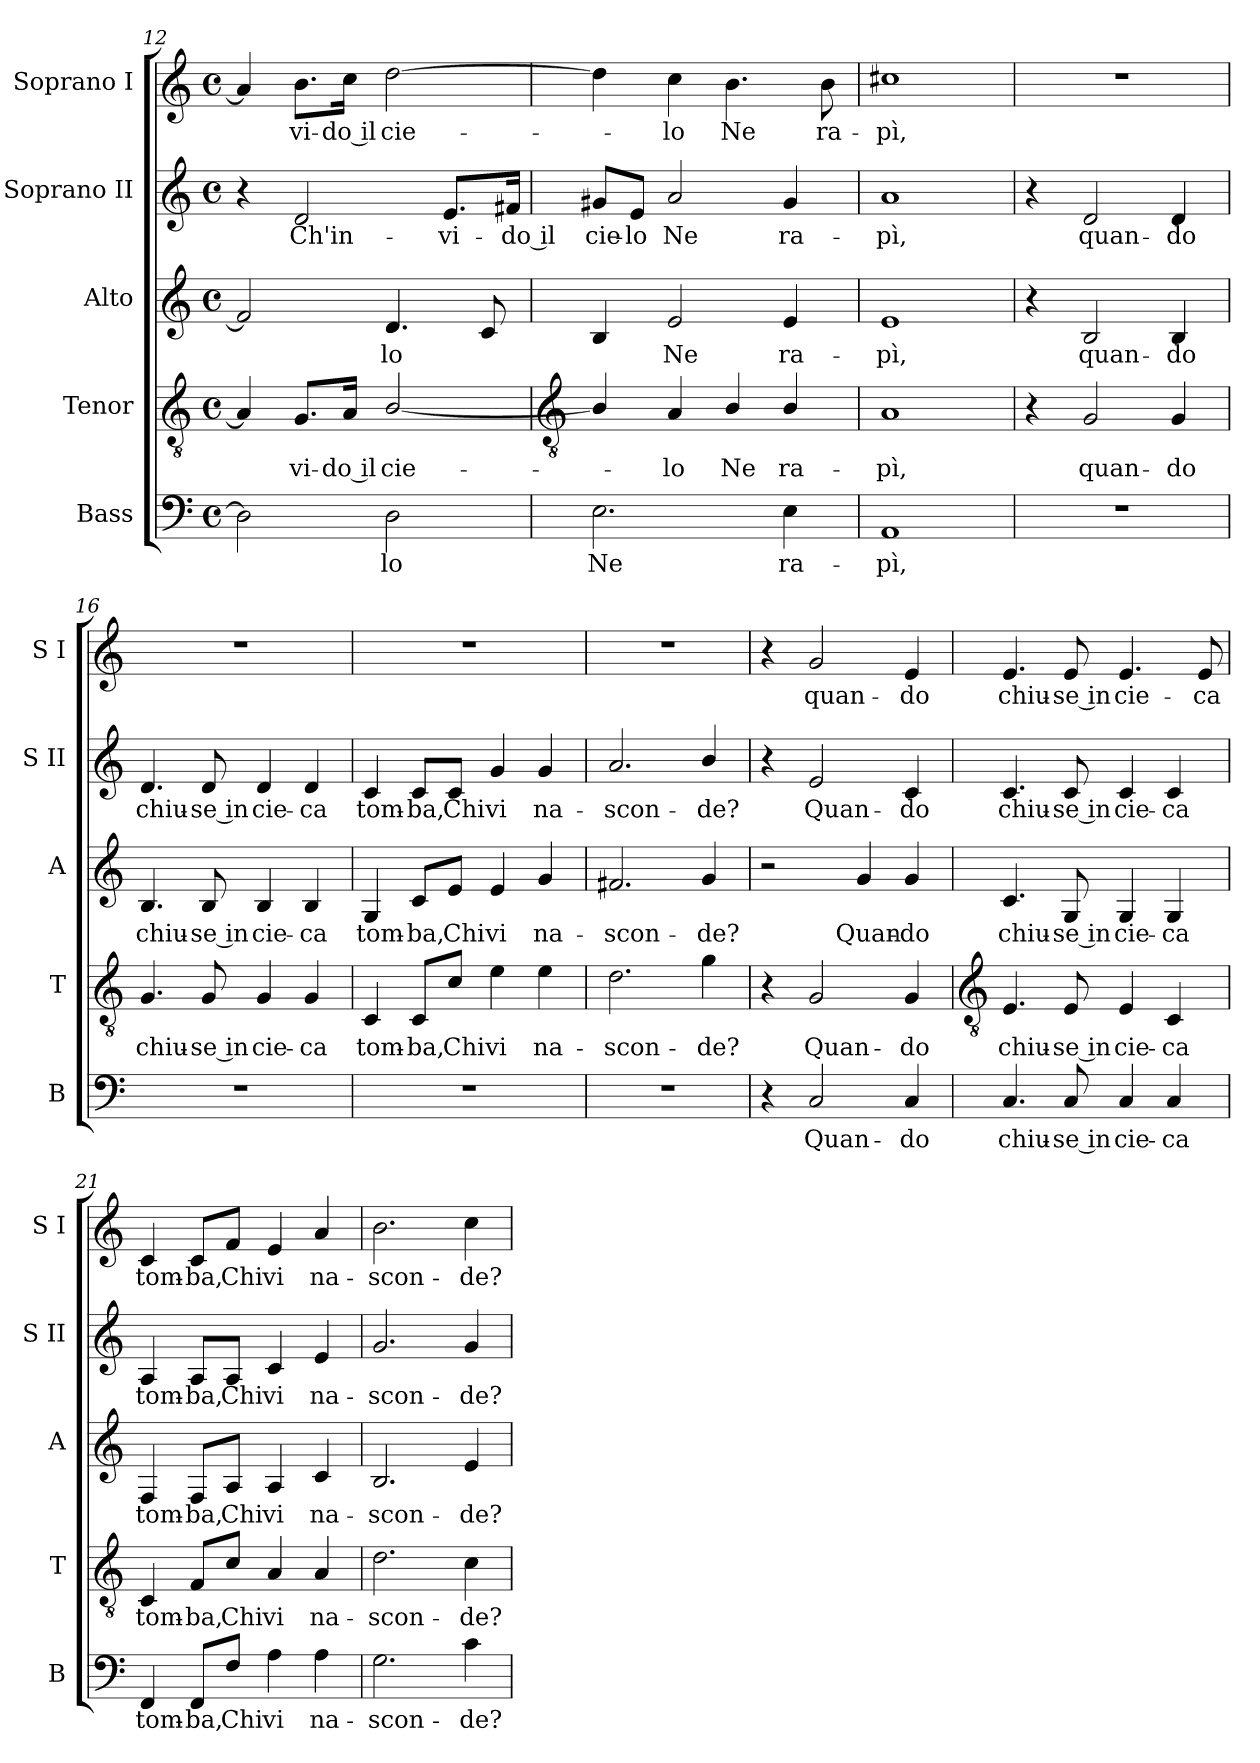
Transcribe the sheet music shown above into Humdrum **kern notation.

**kern	**text	**kern	**text	**kern	**text	**kern	**text	**kern	**text
*part5	*part5	*part4	*part4	*part3	*part3	*part2	*part2	*part1	*part1
*staff5	*staff5	*staff4	*staff4	*staff3	*staff3	*staff2	*staff2	*staff1	*staff1
*I"Bass	*	*I"Tenor	*	*I"Alto	*	*I"Soprano II	*	*I"Soprano I	*
*I'B	*	*I'T	*	*I'A	*	*I'S II	*	*I'S I	*
*clefF4	*	*clefGv2	*	*clefG2	*	*clefG2	*	*clefG2	*
*k[]	*	*k[]	*	*k[]	*	*k[]	*	*k[]	*
*C:	*	*C:	*	*C:	*	*C:	*	*C:	*
*M4/4	*	*M4/4	*	*M4/4	*	*M4/4	*	*M4/4	*
*met(c)	*	*met(c)	*	*met(c)	*	*met(c)	*	*met(c)	*
=12	=12	=12	=12	=12	=12	=12	=12	=12	=12
2D]	.	4A]	.	2f]	.	4r	.	4a]	.
!	!	!	!LO:LY:b	!	!	!	!LO:LY:b	!	!LO:LY:b
.	.	8.G/L	vi-	.	.	2d	Ch'in-	8.b\L	vi-
!	!	!	!LO:LY:b	!	!	!	!	!	!LO:LY:b
.	.	16A/Jk	-do il	.	.	.	.	16cc\Jk	-do il
!	!LO:LY:b	!	!LO:LY:b	!	!LO:LY:b	!	!	!	!LO:LY:b
2D	lo	[2B/	cie-	4.d	lo	.	.	[2dd	cie-
!	!	!	!	!	!	!	!LO:LY:b	!	!
.	.	.	.	.	.	8.e/L	-vi-	.	.
.	.	.	.	8c	.	.	.	.	.
!	!	!	!	!	!	!	!LO:LY:b	!	!
.	.	.	.	.	.	16f#X/Jk	-do il	.	.
!!LO:LB:g=z
=13	=13	=13	=13	=13	=13	=13	=13	=13	=13
*	*	*clefGv2	*	*	*	*	*	*	*
!	!LO:LY:b	!	!	!	!	!	!LO:LY:b	!	!
2.E	Ne	4B/]	.	4B	.	8g#X/L	cie-	4dd]	.
!	!	!	!	!	!	!	!LO:LY:b	!	!
.	.	.	.	.	.	8e/J	-lo	.	.
!	!	!	!LO:LY:b	!	!LO:LY:b	!	!LO:LY:b	!	!LO:LY:b
.	.	4A	lo	2e	Ne	2a	Ne	4cc	lo
!	!	!	!LO:LY:b	!	!	!	!	!	!LO:LY:b
.	.	4B/	Ne	.	.	.	.	4.b	Ne
!	!LO:LY:b	!	!LO:LY:b	!	!LO:LY:b	!	!LO:LY:b	!	!
4E	ra-	4B/	ra-	4e	ra-	4g#	ra-	.	.
!	!	!	!	!	!	!	!	!	!LO:LY:b
.	.	.	.	.	.	.	.	8b	ra-
=14	=14	=14	=14	=14	=14	=14	=14	=14	=14
!	!LO:LY:b	!	!LO:LY:b	!	!LO:LY:b	!	!LO:LY:b	!	!LO:LY:b
1AA	-pì,	1A	-pì,	1e	-pì,	1a	-pì,	1cc#X	-pì,
=15	=15	=15	=15	=15	=15	=15	=15	=15	=15
1r	.	4r	.	4r	.	4r	.	1r	.
!	!	!	!LO:LY:b	!	!LO:LY:b	!	!LO:LY:b	!	!
.	.	2G	quan-	2B	quan-	2d	quan-	.	.
!	!	!	!LO:LY:b	!	!LO:LY:b	!	!LO:LY:b	!	!
.	.	4G	-do	4B	-do	4d	-do	.	.
=16	=16	=16	=16	=16	=16	=16	=16	=16	=16
!	!	!	!LO:LY:b	!	!LO:LY:b	!	!LO:LY:b	!	!
1r	.	4.G	chiu-	4.B	chiu-	4.d	chiu-	1r	.
!	!	!	!LO:LY:b	!	!LO:LY:b	!	!LO:LY:b	!	!
.	.	8G	-se in	8B	-se in	8d	-se in	.	.
!	!	!	!LO:LY:b	!	!LO:LY:b	!	!LO:LY:b	!	!
.	.	4G	cie-	4B	cie-	4d	cie-	.	.
!	!	!	!LO:LY:b	!	!LO:LY:b	!	!LO:LY:b	!	!
.	.	4G	-ca	4B	-ca	4d	-ca	.	.
=17	=17	=17	=17	=17	=17	=17	=17	=17	=17
!	!	!	!LO:LY:b	!	!LO:LY:b	!	!LO:LY:b	!	!
1r	.	4C	tom-	4G	tom-	4c	tom-	1r	.
!	!	!	!LO:LY:b	!	!LO:LY:b	!	!LO:LY:b	!	!
.	.	8C/L	-ba,	8c/L	-ba,	8c/L	-ba,	.	.
!	!	!	!LO:LY:b	!	!LO:LY:b	!	!LO:LY:b	!	!
.	.	8c/J	Chi	8e/J	Chi	8c/J	Chi	.	.
!	!	!	!LO:LY:b	!	!LO:LY:b	!	!LO:LY:b	!	!
.	.	4e	vi	4e	vi	4g	vi	.	.
!	!	!	!LO:LY:b	!	!LO:LY:b	!	!LO:LY:b	!	!
.	.	4e	na-	4g	na-	4g	na-	.	.
=18	=18	=18	=18	=18	=18	=18	=18	=18	=18
!	!	!	!LO:LY:b	!	!LO:LY:b	!	!LO:LY:b	!	!
1r	.	2.d	-scon-	2.f#X	-scon-	2.a	-scon-	1r	.
!	!	!	!LO:LY:b	!	!LO:LY:b	!	!LO:LY:b	!	!
.	.	4g	-de?	4g	-de?	4b/	-de?	.	.
=19	=19	=19	=19	=19	=19	=19	=19	=19	=19
4r	.	4r	.	2r	.	4r	.	4r	.
!	!LO:LY:b	!	!LO:LY:b	!	!	!	!LO:LY:b	!	!LO:LY:b
2C	Quan-	2G	Quan-	.	.	2e	Quan-	2g	quan-
!	!	!	!	!	!LO:LY:b	!	!	!	!
.	.	.	.	4g	Quan-	.	.	.	.
!	!LO:LY:b	!	!LO:LY:b	!	!LO:LY:b	!	!LO:LY:b	!	!LO:LY:b
4C	-do	4G	-do	4g	-do	4c	-do	4e	-do
!!LO:LB:g=z
=20	=20	=20	=20	=20	=20	=20	=20	=20	=20
*	*	*clefGv2	*	*	*	*	*	*	*
!	!LO:LY:b	!	!LO:LY:b	!	!LO:LY:b	!	!LO:LY:b	!	!LO:LY:b
4.C	chiu-	4.E	chiu-	4.c	chiu-	4.c	chiu-	4.e	chiu-
!	!LO:LY:b	!	!LO:LY:b	!	!LO:LY:b	!	!LO:LY:b	!	!LO:LY:b
8C	-se in	8E	-se in	8G	-se in	8c	-se in	8e	-se in
!	!LO:LY:b	!	!LO:LY:b	!	!LO:LY:b	!	!LO:LY:b	!	!LO:LY:b
4C	cie-	4E	cie-	4G	cie-	4c	cie-	4.e	cie-
!	!LO:LY:b	!	!LO:LY:b	!	!LO:LY:b	!	!LO:LY:b	!	!
4C	-ca	4C	-ca	4G	-ca	4c	-ca	.	.
!	!	!	!	!	!	!	!	!	!LO:LY:b
.	.	.	.	.	.	.	.	8e	-ca
=21	=21	=21	=21	=21	=21	=21	=21	=21	=21
!	!LO:LY:b	!	!LO:LY:b	!	!LO:LY:b	!	!LO:LY:b	!	!LO:LY:b
4FF	tom-	4C	tom-	4F	tom-	4A	tom-	4c	tom-
!	!LO:LY:b	!	!LO:LY:b	!	!LO:LY:b	!	!LO:LY:b	!	!LO:LY:b
8FF/L	-ba,	8F/L	-ba,	8F/L	-ba,	8A/L	-ba,	8c/L	-ba,
!	!LO:LY:b	!	!LO:LY:b	!	!LO:LY:b	!	!LO:LY:b	!	!LO:LY:b
8F/J	Chi	8c/J	Chi	8A/J	Chi	8A/J	Chi	8f/J	Chi
!	!LO:LY:b	!	!LO:LY:b	!	!LO:LY:b	!	!LO:LY:b	!	!LO:LY:b
4A	vi	4A	vi	4A	vi	4c	vi	4e	vi
!	!LO:LY:b	!	!LO:LY:b	!	!LO:LY:b	!	!LO:LY:b	!	!LO:LY:b
4A	na-	4A	na-	4c	na-	4e	na-	4a	na-
=22	=22	=22	=22	=22	=22	=22	=22	=22	=22
!	!LO:LY:b	!	!LO:LY:b	!	!LO:LY:b	!	!LO:LY:b	!	!LO:LY:b
2.G	-scon-	2.d	-scon-	2.B	-scon-	2.g	-scon-	2.b	-scon-
!	!LO:LY:b	!	!LO:LY:b	!	!LO:LY:b	!	!LO:LY:b	!	!LO:LY:b
4c	-de?	4c	-de?	4e	-de?	4g	-de?	4cc	-de?
=	=	=	=	=	=	=	=	=	=
*-	*-	*-	*-	*-	*-	*-	*-	*-	*-
